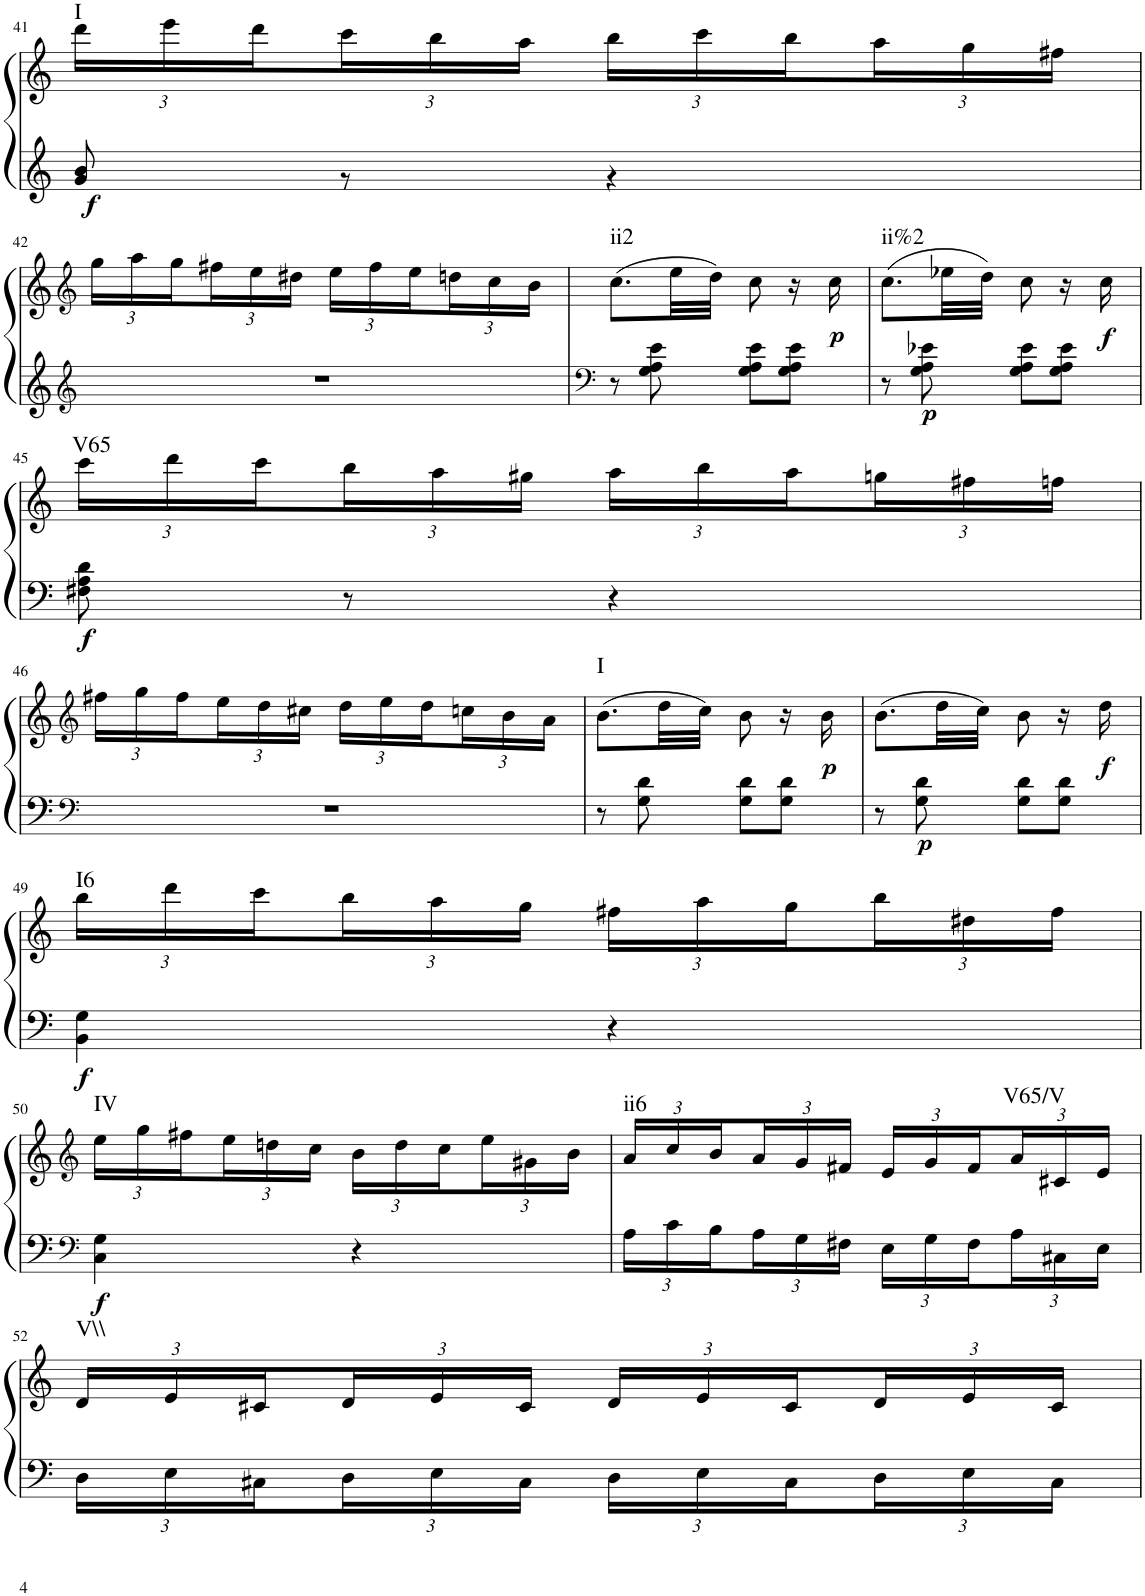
**kern	**kern	**dynam	**harte
*part1	*part1	*part1	*part1
*staff2	*staff1	*staff1/2	*
*I"Klavier linke Hand	*	*	*
!!LO:PB:g=z
*clefG2	*clefG2	*	*
*k[]	*k[]	*	*
*M2/4	*M2/4	*	*
=41	=41	=41	=41
*^	*	*	*
*	*	*Xbrackettup	*	*
!	!	!	!LO:DY:b=2	!LO:H:kt=I
2ryy	8g/ 8b/	24ddd\LL	f	N
.	.	24eee\	.	.
.	.	24ddd\	.	.
.	8r	24ccc\	.	.
.	.	24bb\	.	.
.	.	24aa\JJ	.	.
.	4r	24bb\LL	.	.
.	.	24ccc\	.	.
.	.	24bb\	.	.
.	.	24aa\	.	.
.	.	24gg\	.	.
.	.	24ff#X\JJ	.	.
*v	*v	*	*	*
!!LO:LB:g=z
=42	=42	=42	=42
*clefG2	*clefG2	*	*
2r	24gg\LL	.	.
.	24aa\	.	.
.	24gg\	.	.
.	24ff#X\	.	.
.	24ee\	.	.
.	24dd#X\JJ	.	.
.	24ee\LL	.	.
.	24ff#\	.	.
.	24ee\	.	.
.	24ddn\	.	.
.	24cc\	.	.
.	24b\JJ	.	.
=43	=43	=43	=43
*clefF4	*	*	*
!	!	!	!LO:H:kt=ii2
8r	(8.cc\L	.	N
8G\ 8A\ 8e\	.	.	.
.	32ee\LL	.	.
.	32dd\JJJ)	.	.
8G\ 8A\ 8e\L	8cc\	.	.
8G\ 8A\ 8e\J	16r	.	.
!	!	!LO:DY:b	!
.	16cc\	p	.
=44	=44	=44	=44
!	!	!	!LO:H:kt=ii%2
8r	(8.cc\L	.	N
!	!	!LO:DY:b=2	!
8G\ 8A\ 8e-X\	.	p	.
.	32ee-X\LL	.	.
.	32dd\JJJ)	.	.
8G\ 8A\ 8e-\L	8cc\	.	.
8G\ 8A\ 8e-\J	16r	.	.
!	!	!LO:DY:b	!
.	16cc\	f	.
!!LO:LB:g=z
=45	=45	=45	=45
!	!	!LO:DY:b=2	!LO:H:kt=V65
8F#X\ 8A\ 8d\	24ccc\LL	f	N
.	24ddd\	.	.
.	24ccc\	.	.
8r	24bb\	.	.
.	24aa\	.	.
.	24gg#X\JJ	.	.
4r	24aa\LL	.	.
.	24bb\	.	.
.	24aa\	.	.
.	24ggn\	.	.
.	24ff#X\	.	.
.	24ffn\JJ	.	.
!!LO:LB:g=z
=46	=46	=46	=46
*clefF4	*clefG2	*	*
2r	24ff#X\LL	.	.
.	24gg\	.	.
.	24ff#\	.	.
.	24ee\	.	.
.	24dd\	.	.
.	24cc#X\JJ	.	.
.	24dd\LL	.	.
.	24ee\	.	.
.	24dd\	.	.
.	24ccn\	.	.
.	24b\	.	.
.	24a\JJ	.	.
=47	=47	=47	=47
!	!	!	!LO:H:kt=I
8r	(8.b\L	.	N
8G\ 8d\	.	.	.
.	32dd\LL	.	.
.	32cc\JJJ)	.	.
8G\ 8d\L	8b\	.	.
8G\ 8d\J	16r	.	.
!	!	!LO:DY:b	!
.	16b\	p	.
=48	=48	=48	=48
8r	(8.b\L	.	.
!	!	!LO:DY:b=2	!
8G\ 8d\	.	p	.
.	32dd\LL	.	.
.	32cc\JJJ)	.	.
8G\ 8d\L	8b\	.	.
8G\ 8d\J	16r	.	.
!	!	!LO:DY:b	!
.	16dd\	f	.
!!LO:LB:g=z
=49	=49	=49	=49
!	!	!LO:DY:b=2	!LO:H:kt=I6
4BB\ 4G\	24bb\LL	f	N
.	24ddd\	.	.
.	24ccc\	.	.
.	24bb\	.	.
.	24aa\	.	.
.	24gg\JJ	.	.
4r	24ff#X\LL	.	.
.	24aa\	.	.
.	24gg\	.	.
.	24bb\	.	.
.	24dd#X\	.	.
.	24ff#\JJ	.	.
!!LO:LB:g=z
=50	=50	=50	=50
*clefF4	*clefG2	*	*
!	!	!LO:DY:b=2	!LO:H:kt=IV
4C\ 4G\	24ee\LL	f	N
.	24gg\	.	.
.	24ff#X\	.	.
.	24ee\	.	.
.	24ddn\	.	.
.	24cc\JJ	.	.
4r	24b\LL	.	.
.	24dd\	.	.
.	24cc\	.	.
.	24ee\	.	.
.	24g#X\	.	.
.	24b\JJ	.	.
=51	=51	=51	=51
*Xbrackettup	*	*	*
!	!	!	!LO:H:kt=ii6
24A\LL	24a/LL	.	N
24c\	24cc/	.	.
24B\	24b/	.	.
24A\	24a/	.	.
24G\	24g/	.	.
24F#X\JJ	24f#X/JJ	.	.
24E\LL	24e/LL	.	.
24G\	24g/	.	.
24F#\	24f#/	.	.
!	!	!	!LO:H:kt=V65/V
24A\	24a/	.	N
24C#X\	24c#X/	.	.
24E\JJ	24e/JJ	.	.
!!LO:LB:g=z
=52	=52	=52	=52
!	!	!	!LO:H:kt=V\\
24D\LL	24d/LL	.	N
24E\	24e/	.	.
24C#X\	24c#X/	.	.
24D\	24d/	.	.
24E\	24e/	.	.
24C#\JJ	24c#/JJ	.	.
24D\LL	24d/LL	.	.
24E\	24e/	.	.
24C#\	24c#/	.	.
24D\	24d/	.	.
24E\	24e/	.	.
24C#\JJ	24c#/JJ	.	.
=	=	=	=
*-	*-	*-	*-
